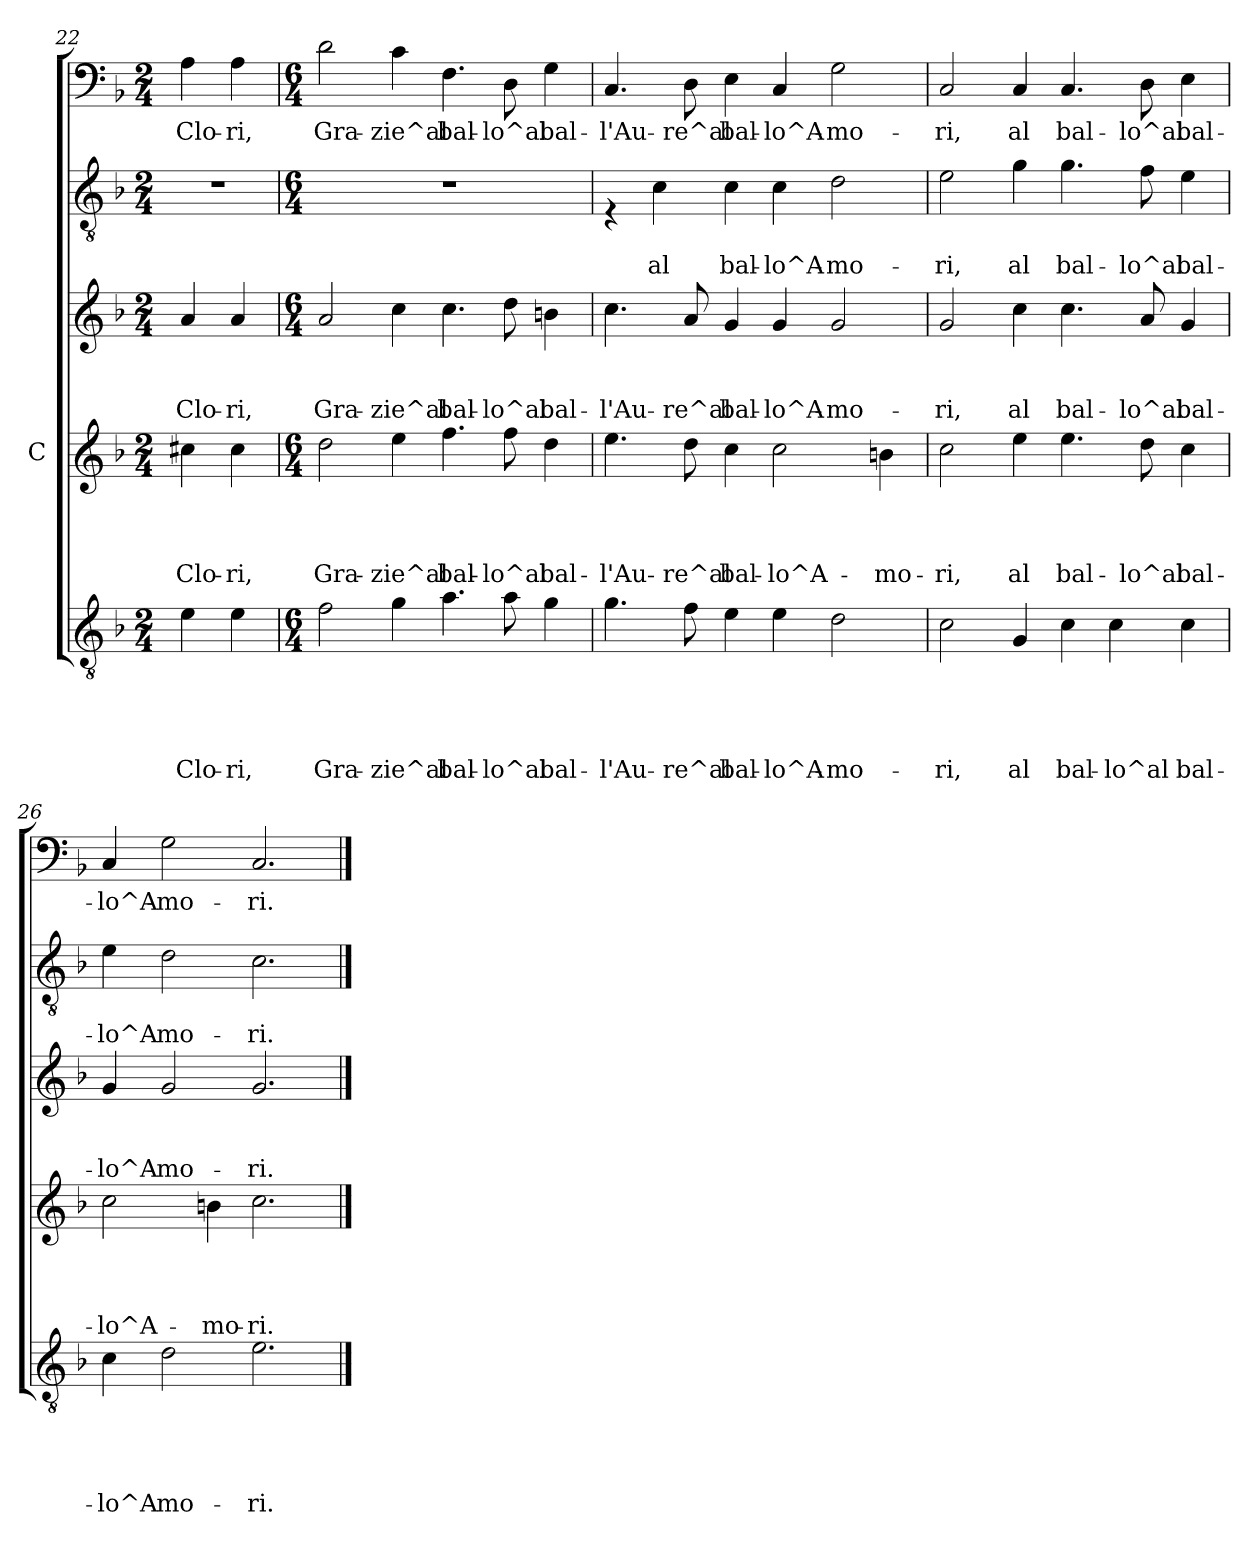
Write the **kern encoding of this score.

**kern	**text	**text	**text	**text	**text	**kern	**text	**text	**text	**text	**kern	**text	**text	**text	**kern	**text	**text	**kern	**text
*part5	*part5	*part5	*part5	*part5	*part5	*part4	*part4	*part4	*part4	*part4	*part3	*part3	*part3	*part3	*part2	*part2	*part2	*part1	*part1
*staff5	*staff5	*staff5	*staff5	*staff5	*staff5	*staff4	*staff4	*staff4	*staff4	*staff4	*staff3	*staff3	*staff3	*staff3	*staff2	*staff2	*staff2	*staff1	*staff1
*	*	*	*	*	*	*I"C	*	*	*	*	*	*	*	*	*	*	*	*	*
*clefGv2	*	*	*	*	*	*clefG2	*	*	*	*	*clefG2	*	*	*	*clefGv2	*	*	*clefF4	*
*k[b-]	*	*	*	*	*	*k[b-]	*	*	*	*	*k[b-]	*	*	*	*k[b-]	*	*	*k[b-]	*
*F:	*	*	*	*	*	*F:	*	*	*	*	*F:	*	*	*	*F:	*	*	*F:	*
*M2/4	*	*	*	*	*	*M2/4	*	*	*	*	*M2/4	*	*	*	*M2/4	*	*	*M2/4	*
=22	=22	=22	=22	=22	=22	=22	=22	=22	=22	=22	=22	=22	=22	=22	=22	=22	=22	=22	=22
!	!	!	!	!	!LO:LY:b	!	!	!	!	!LO:LY:b	!	!	!	!LO:LY:b	!	!	!	!	!LO:LY:b
4e\	.	.	.	.	Clo-	4cc#X\	.	.	.	Clo-	4a/	.	.	Clo-	2r	.	.	4A\	Clo-
!	!	!	!	!	!LO:LY:b	!	!	!	!	!LO:LY:b	!	!	!	!LO:LY:b	!	!	!	!	!LO:LY:b
4e\	.	.	.	.	-ri,	4cc#\	.	.	.	-ri,	4a/	.	.	-ri,	.	.	.	4A\	-ri,
=23	=23	=23	=23	=23	=23	=23	=23	=23	=23	=23	=23	=23	=23	=23	=23	=23	=23	=23	=23
*M6/4	*	*	*	*	*	*M6/4	*	*	*	*	*M6/4	*	*	*	*M6/4	*	*	*M6/4	*
*	*	*	*	*	*	*	*	*	*	*	*	*	*	*	*	*	*	*MM120	*
!	!	!	!	!	!LO:LY:b	!	!	!	!	!LO:LY:b	!	!	!	!LO:LY:b	!LO:N:vis=1	!	!	!	!LO:LY:b
2f\	.	.	.	.	Gra-	2dd\	.	.	.	Gra-	2a/	.	.	Gra-	1.r	.	.	2d\	Gra-
!	!	!	!	!	!LO:LY:b	!	!	!	!	!LO:LY:b	!	!	!	!LO:LY:b	!	!	!	!	!LO:LY:b
4g\	.	.	.	.	-zie^al	4ee\	.	.	.	-zie^al	4cc\	.	.	-zie^al	.	.	.	4c\	-zie^al
!	!	!	!	!	!LO:LY:b	!	!	!	!	!LO:LY:b	!	!	!	!LO:LY:b	!	!	!	!	!LO:LY:b
4.a\	.	.	.	.	bal-	4.ff\	.	.	.	bal-	4.cc\	.	.	bal-	.	.	.	4.F\	bal-
!	!	!	!	!	!LO:LY:b	!	!	!	!	!LO:LY:b	!	!	!	!LO:LY:b	!	!	!	!	!LO:LY:b
8a\	.	.	.	.	-lo^al	8ff\	.	.	.	-lo^al	8dd\	.	.	-lo^al	.	.	.	8D\	-lo^al
!	!	!	!	!	!LO:LY:b	!	!	!	!	!LO:LY:b	!	!	!	!LO:LY:b	!	!	!	!	!LO:LY:b
4g\	.	.	.	.	bal-	4dd\	.	.	.	bal-	4bn\	.	.	bal-	.	.	.	4G\	bal-
!!LO:PB:g=z
=24	=24	=24	=24	=24	=24	=24	=24	=24	=24	=24	=24	=24	=24	=24	=24	=24	=24	=24	=24
!	!	!	!	!	!LO:LY:b	!	!	!	!	!LO:LY:b	!	!	!	!LO:LY:b	!	!	!	!	!LO:LY:b
4.g\	.	.	.	.	-l'Au-	4.ee\	.	.	.	-l'Au-	4.cc\	.	.	-l'Au-	4rE	.	.	4.C/	-l'Au-
!	!	!	!	!	!	!	!	!	!	!	!	!	!	!	!	!	!LO:LY:b	!	!
.	.	.	.	.	.	.	.	.	.	.	.	.	.	.	4c\	.	al	.	.
!	!	!	!	!	!LO:LY:b	!	!	!	!	!LO:LY:b	!	!	!	!LO:LY:b	!	!	!	!	!LO:LY:b
8f\	.	.	.	.	-re^al	8dd\	.	.	.	-re^al	8a/	.	.	-re^al	.	.	.	8D\	-re^al
!	!	!	!	!	!LO:LY:b	!	!	!	!	!LO:LY:b	!	!	!	!LO:LY:b	!	!	!LO:LY:b	!	!LO:LY:b
4e\	.	.	.	.	bal-	4cc\	.	.	.	bal-	4g/	.	.	bal-	4c\	.	bal-	4E\	bal-
!	!	!	!	!	!LO:LY:b	!	!	!	!	!LO:LY:b	!	!	!	!LO:LY:b	!	!	!LO:LY:b	!	!LO:LY:b
4e\	.	.	.	.	-lo^A-	2cc\	.	.	.	-lo^A-	4g/	.	.	-lo^A-	4c\	.	-lo^A-	4C/	-lo^A-
!	!	!	!	!	!LO:LY:b	!	!	!	!	!	!	!	!	!LO:LY:b	!	!	!LO:LY:b	!	!LO:LY:b
2d\	.	.	.	.	-mo-	.	.	.	.	.	2g/	.	.	-mo-	2d\	.	-mo-	2G\	-mo-
!	!	!	!	!	!	!	!	!	!	!LO:LY:b	!	!	!	!	!	!	!	!	!
.	.	.	.	.	.	4bn\	.	.	.	-mo-	.	.	.	.	.	.	.	.	.
=25	=25	=25	=25	=25	=25	=25	=25	=25	=25	=25	=25	=25	=25	=25	=25	=25	=25	=25	=25
!	!	!	!	!	!LO:LY:b	!	!	!	!	!LO:LY:b	!	!	!	!LO:LY:b	!	!	!LO:LY:b	!	!LO:LY:b
2c\	.	.	.	.	-ri,	2cc\	.	.	.	-ri,	2g/	.	.	-ri,	2e\	.	-ri,	2C/	-ri,
!	!	!	!	!	!LO:LY:b	!	!	!	!	!LO:LY:b	!	!	!	!LO:LY:b	!	!	!LO:LY:b	!	!LO:LY:b
4G/	.	.	.	.	al	4ee\	.	.	.	al	4cc\	.	.	al	4g\	.	al	4C/	al
!	!	!	!	!	!LO:LY:b	!	!	!	!	!LO:LY:b	!	!	!	!LO:LY:b	!	!	!LO:LY:b	!	!LO:LY:b
4c\	.	.	.	.	bal-	4.ee\	.	.	.	bal-	4.cc\	.	.	bal-	4.g\	.	bal-	4.C/	bal-
!	!	!	!	!	!LO:LY:b	!	!	!	!	!	!	!	!	!	!	!	!	!	!
4c\	.	.	.	.	-lo^al	.	.	.	.	.	.	.	.	.	.	.	.	.	.
!	!	!	!	!	!	!	!	!	!	!LO:LY:b	!	!	!	!LO:LY:b	!	!	!LO:LY:b	!	!LO:LY:b
.	.	.	.	.	.	8dd\	.	.	.	-lo^al	8a/	.	.	-lo^al	8f\	.	-lo^al	8D\	-lo^al
!	!	!	!	!	!LO:LY:b	!	!	!	!	!LO:LY:b	!	!	!	!LO:LY:b	!	!	!LO:LY:b	!	!LO:LY:b
4c\	.	.	.	.	bal-	4cc\	.	.	.	bal-	4g/	.	.	bal-	4e\	.	bal-	4E\	bal-
=26	=26	=26	=26	=26	=26	=26	=26	=26	=26	=26	=26	=26	=26	=26	=26	=26	=26	=26	=26
!	!	!	!	!	!LO:LY:b	!	!	!	!	!LO:LY:b	!	!	!	!LO:LY:b	!	!	!LO:LY:b	!	!LO:LY:b
4c\	.	.	.	.	-lo^A-	2cc\	.	.	.	-lo^A-	4g/	.	.	-lo^A-	4e\	.	-lo^A-	4C/	-lo^A-
!	!	!	!	!	!LO:LY:b	!	!	!	!	!	!	!	!	!LO:LY:b	!	!	!LO:LY:b	!	!LO:LY:b
2d\	.	.	.	.	-mo-	.	.	.	.	.	2g/	.	.	-mo-	2d\	.	-mo-	2G\	-mo-
!	!	!	!	!	!	!	!	!	!	!LO:LY:b	!	!	!	!	!	!	!	!	!
.	.	.	.	.	.	4bn\	.	.	.	-mo-	.	.	.	.	.	.	.	.	.
!	!	!	!	!	!LO:LY:b	!	!	!	!	!LO:LY:b	!	!	!	!LO:LY:b	!	!	!LO:LY:b	!	!LO:LY:b
2.e\	.	.	.	.	-ri.	2.cc\	.	.	.	-ri.	2.g/	.	.	-ri.	2.c\	.	-ri.	2.C/	-ri.
==	==	==	==	==	==	==	==	==	==	==	==	==	==	==	==	==	==	==	==
*-	*-	*-	*-	*-	*-	*-	*-	*-	*-	*-	*-	*-	*-	*-	*-	*-	*-	*-	*-
